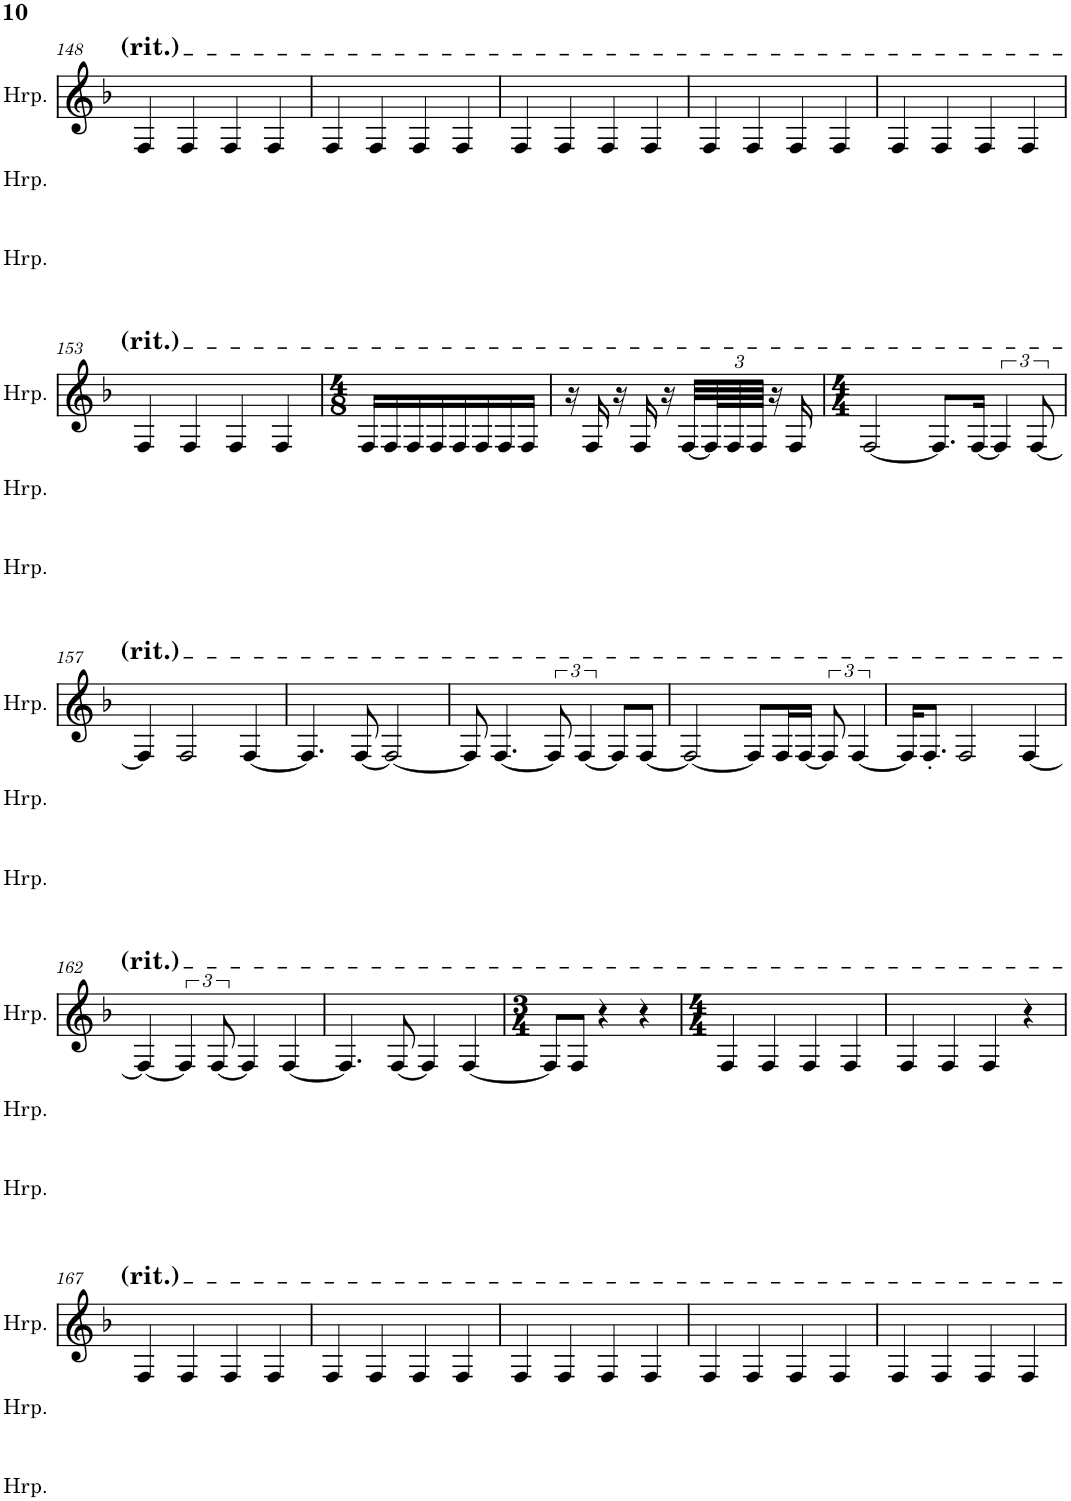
**kern	**kern	**kern
*part3	*part2	*part1
*staff3	*staff2	*staff1
*I"Harp	*I"Harp	*I"Harp
*I'Hrp.	*I'Hrp.	*I'Hrp.
!!LO:PB:g=z
*clefG2	*clefG2	*clefG2
*k[b-]	*k[b-]	*k[b-]
*M4/4	*M4/4	*M4/4
=148	=148	=148
1r	1r	4F/
.	.	4F/
.	.	4F/
.	.	4F/
=149	=149	=149
1r	1r	4F/
.	.	4F/
.	.	4F/
.	.	4F/
=150	=150	=150
1r	1r	4F/
.	.	4F/
.	.	4F/
.	.	4F/
=151	=151	=151
1r	1r	4F/
.	.	4F/
.	.	4F/
.	.	4F/
=152	=152	=152
1r	1r	4F/
.	.	4F/
.	.	4F/
.	.	4F/
!!LO:LB:g=z
=153	=153	=153
1r	1r	4F/
.	.	4F/
.	.	4F/
.	.	4F/
=154	=154	=154
*M4/8	*M4/8	*M4/8
2r	2r	16F/LL
.	.	16F/
.	.	16F/
.	.	16F/
.	.	16F/
.	.	16F/
.	.	16F/
.	.	16F/JJ
=155	=155	=155
2r	2r	16r
.	.	16F/
.	.	16r
.	.	16F/
.	.	16r
.	.	[32F/LLL
*	*	*Xbrackettup
.	.	96F/L]
.	.	96F/
.	.	96F/JJJJ
.	.	16r
.	.	16F/
=156	=156	=156
*M4/4	*M4/4	*M4/4
1r	1r	[2F/
.	.	8.F/L]
.	.	[16F/Jk
.	.	4F/]
!!LO:LB:g=z
=157	=157	=157
1r	1r	4F/]
.	.	2F/
.	.	[4F/
=158	=158	=158
1r	1r	4.F/]
.	.	[8F/
.	.	2F/_
=159	=159	=159
1r	1r	8F/]
.	.	[4.F/
.	.	4F/]
.	.	8F/L]
.	.	[8F/J
=160	=160	=160
1r	1r	2F/_
.	.	8F/L]
.	.	16F/L
.	.	[16F/JJ
.	.	4F/]
=161	=161	=161
1r	1r	16F/KL]
.	.	8.F'/J
.	.	2F/
.	.	[4F/
!!LO:LB:g=z
=162	=162	=162
1r	1r	4F/_
.	.	4F/]
.	.	4F/]
.	.	[4F/
=163	=163	=163
1r	1r	4.F/]
.	.	[8F/
.	.	4F/]
.	.	[4F/
=164	=164	=164
*M3/4	*M3/4	*M3/4
2.r	2.r	8F/L]
.	.	8F/J
.	.	4r
.	.	4r
=165	=165	=165
*M4/4	*M4/4	*M4/4
1r	1r	4F/
.	.	4F/
.	.	4F/
.	.	4F/
=166	=166	=166
1r	1r	4F/
.	.	4F/
.	.	4F/
.	.	4r
!!LO:LB:g=z
=167	=167	=167
1r	1r	4F/
.	.	4F/
.	.	4F/
.	.	4F/
=168	=168	=168
1r	1r	4F/
.	.	4F/
.	.	4F/
.	.	4F/
=169	=169	=169
1r	1r	4F/
.	.	4F/
.	.	4F/
.	.	4F/
=170	=170	=170
1r	1r	4F/
.	.	4F/
.	.	4F/
.	.	4F/
=171	=171	=171
1r	1r	4F/
.	.	4F/
.	.	4F/
.	.	4F/
=	=	=
*-	*-	*-
